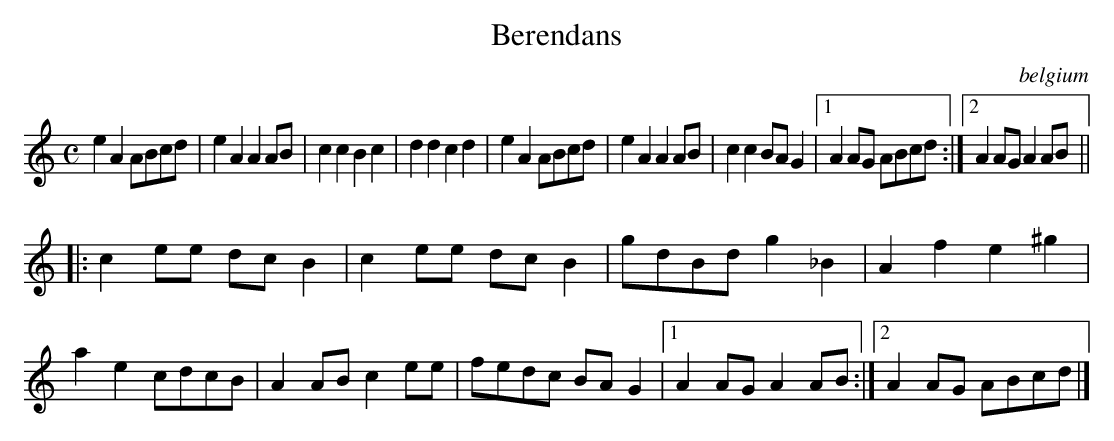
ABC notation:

X:1
T:Berendans
O:belgium
M:C
K:Am
e2A2 ABcd | e2A2 A2AB | c2c2 B2c2 | d2d2 c2d2 | \
e2A2 ABcd | e2A2 A2AB | c2c2 BAG2 |1 A2AG ABcd :|2 A2AG A2AB ||
|: \
c2ee dcB2 | c2ee dcB2 | gdBd g2_B2 | A2f2 e2^g2 | \
a2e2 cdcB | A2AB c2ee | fedc BAG2 |1 A2AG A2AB :|2 A2AG ABcd |]
